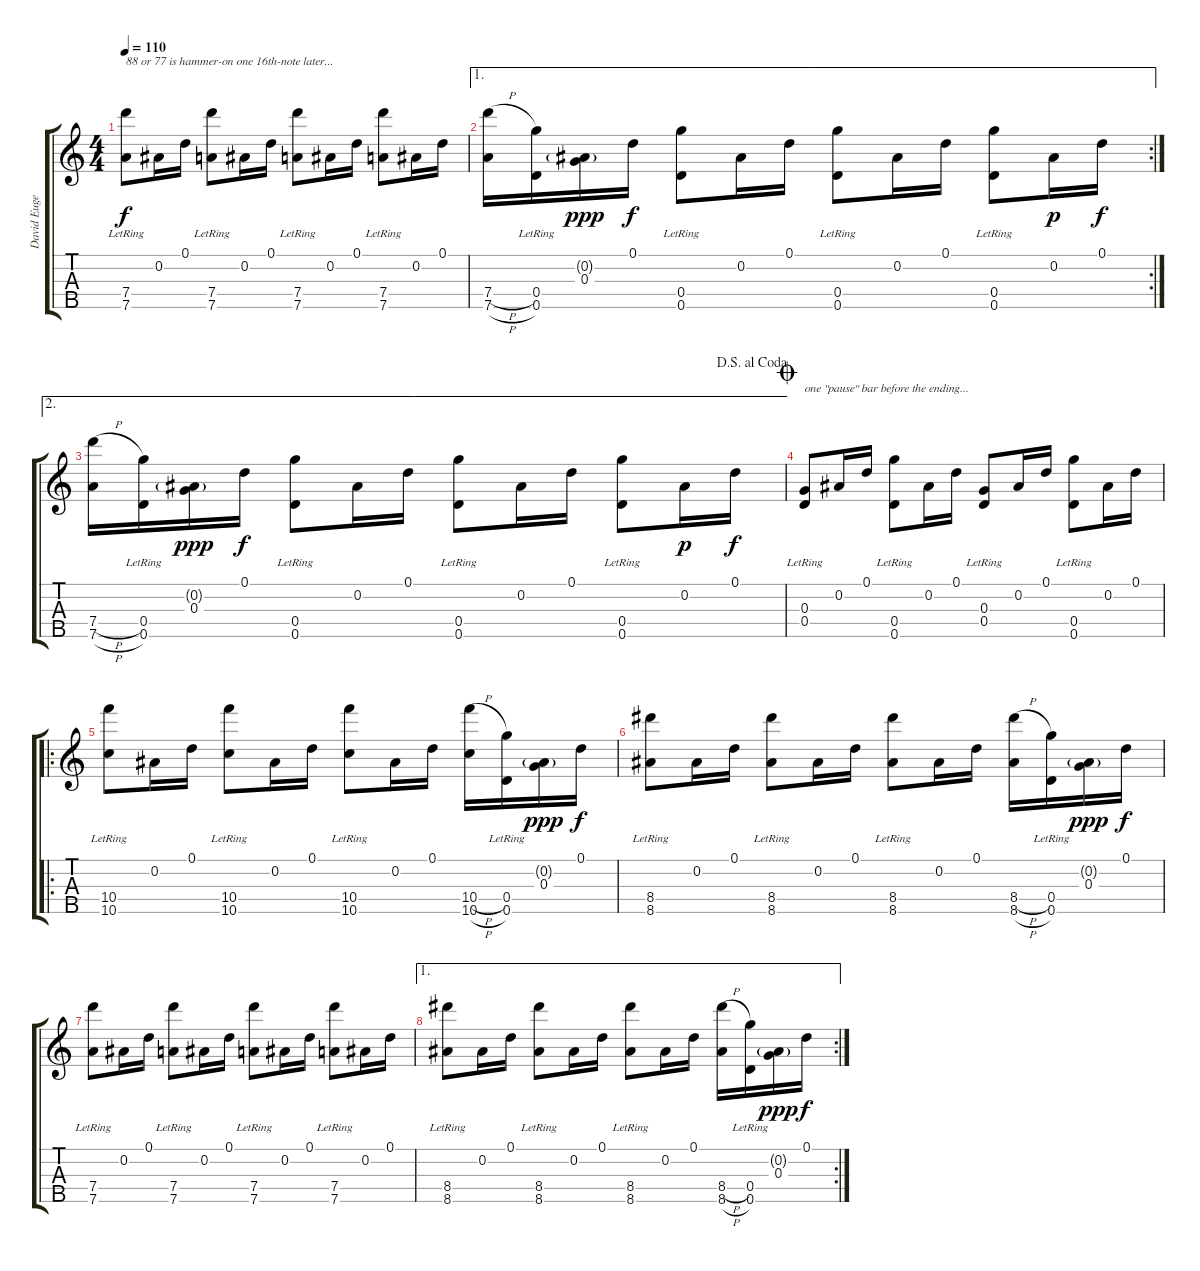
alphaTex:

\track ("David Eugene Edwards" "David Euge") {instrument acousticguitarsteel}
\staff {score tabs}
\tuning (D4 Bb3 G3 D3 G4) {hide}
\ts (4 4)
\tempo 110
\clef g2
\ks c
(7.4{lr} 7.5{lr}).8{txt "88 or 77 is hammer-on one 16th-note later..." dy f} 0.2.16 0.1.16 (7.4{lr} 7.5{lr}).8 0.2.16 0.1.16 (7.4{lr} 7.5{lr}).8 0.2.16 0.1.16 (7.4{lr} 7.5{lr}).8 0.2.16 0.1.16 |
\ae 1
\rc 2
(7.4{h} 7.5{h}).16 (0.4{lr} 0.5{lr}).16 (0.2{g} 0.3).16{dy ppp} 0.1.16{dy f} (0.4{lr} 0.5{lr}).8 0.2.16 0.1.16 (0.4{lr} 0.5{lr}).8 0.2.16 0.1.16 (0.4{lr} 0.5{lr}).8 0.2.16{dy p} 0.1.16{dy f} |
\ae 2
\jump dalsegnoalcoda
(7.4{h} 7.5{h}).16 (0.4{lr} 0.5{lr}).16 (0.2{g} 0.3).16{dy ppp} 0.1.16{dy f} (0.4{lr} 0.5{lr}).8 0.2.16 0.1.16 (0.4{lr} 0.5{lr}).8 0.2.16 0.1.16 (0.4{lr} 0.5{lr}).8 0.2.16{dy p} 0.1.16{dy f} |
\jump coda
(0.3{lr} 0.4{lr}).8{txt "one \"pause\" bar before the ending..."} 0.2.16 0.1.16 (0.4{lr} 0.5{lr}).8 0.2.16 0.1.16 (0.3{lr} 0.4{lr}).8 0.2.16 0.1.16 (0.4{lr} 0.5{lr}).8 0.2.16 0.1.16 |
\ro
(10.4{lr} 10.5{lr}).8 0.2.16 0.1.16 (10.4{lr} 10.5{lr}).8 0.2.16 0.1.16 (10.4{lr} 10.5{lr}).8 0.2.16 0.1.16 (10.4{h} 10.5{h}).16 (0.4{lr} 0.5{lr}).16 (0.2{g} 0.3).16{dy ppp} 0.1.16{dy f} |
(8.4{lr} 8.5{lr}).8 0.2.16 0.1.16 (8.4{lr} 8.5{lr}).8 0.2.16 0.1.16 (8.4{lr} 8.5{lr}).8 0.2.16 0.1.16 (8.4{h} 8.5{h}).16 (0.4{lr} 0.5{lr}).16 (0.2{g} 0.3).16{dy ppp} 0.1.16{dy f} |
(7.4{lr} 7.5{lr}).8 0.2.16 0.1.16 (7.4{lr} 7.5{lr}).8 0.2.16 0.1.16 (7.4{lr} 7.5{lr}).8 0.2.16 0.1.16 (7.4{lr} 7.5{lr}).8 0.2.16 0.1.16 |
\ae 1
\rc 2
(8.4{lr} 8.5{lr}).8 0.2.16 0.1.16 (8.4{lr} 8.5{lr}).8 0.2.16 0.1.16 (8.4{lr} 8.5{lr}).8 0.2.16 0.1.16 (8.4{h} 8.5{h}).16 (0.4{lr} 0.5{lr}).16 (0.2{g} 0.3).16{dy ppp} 0.1.16{dy f}
